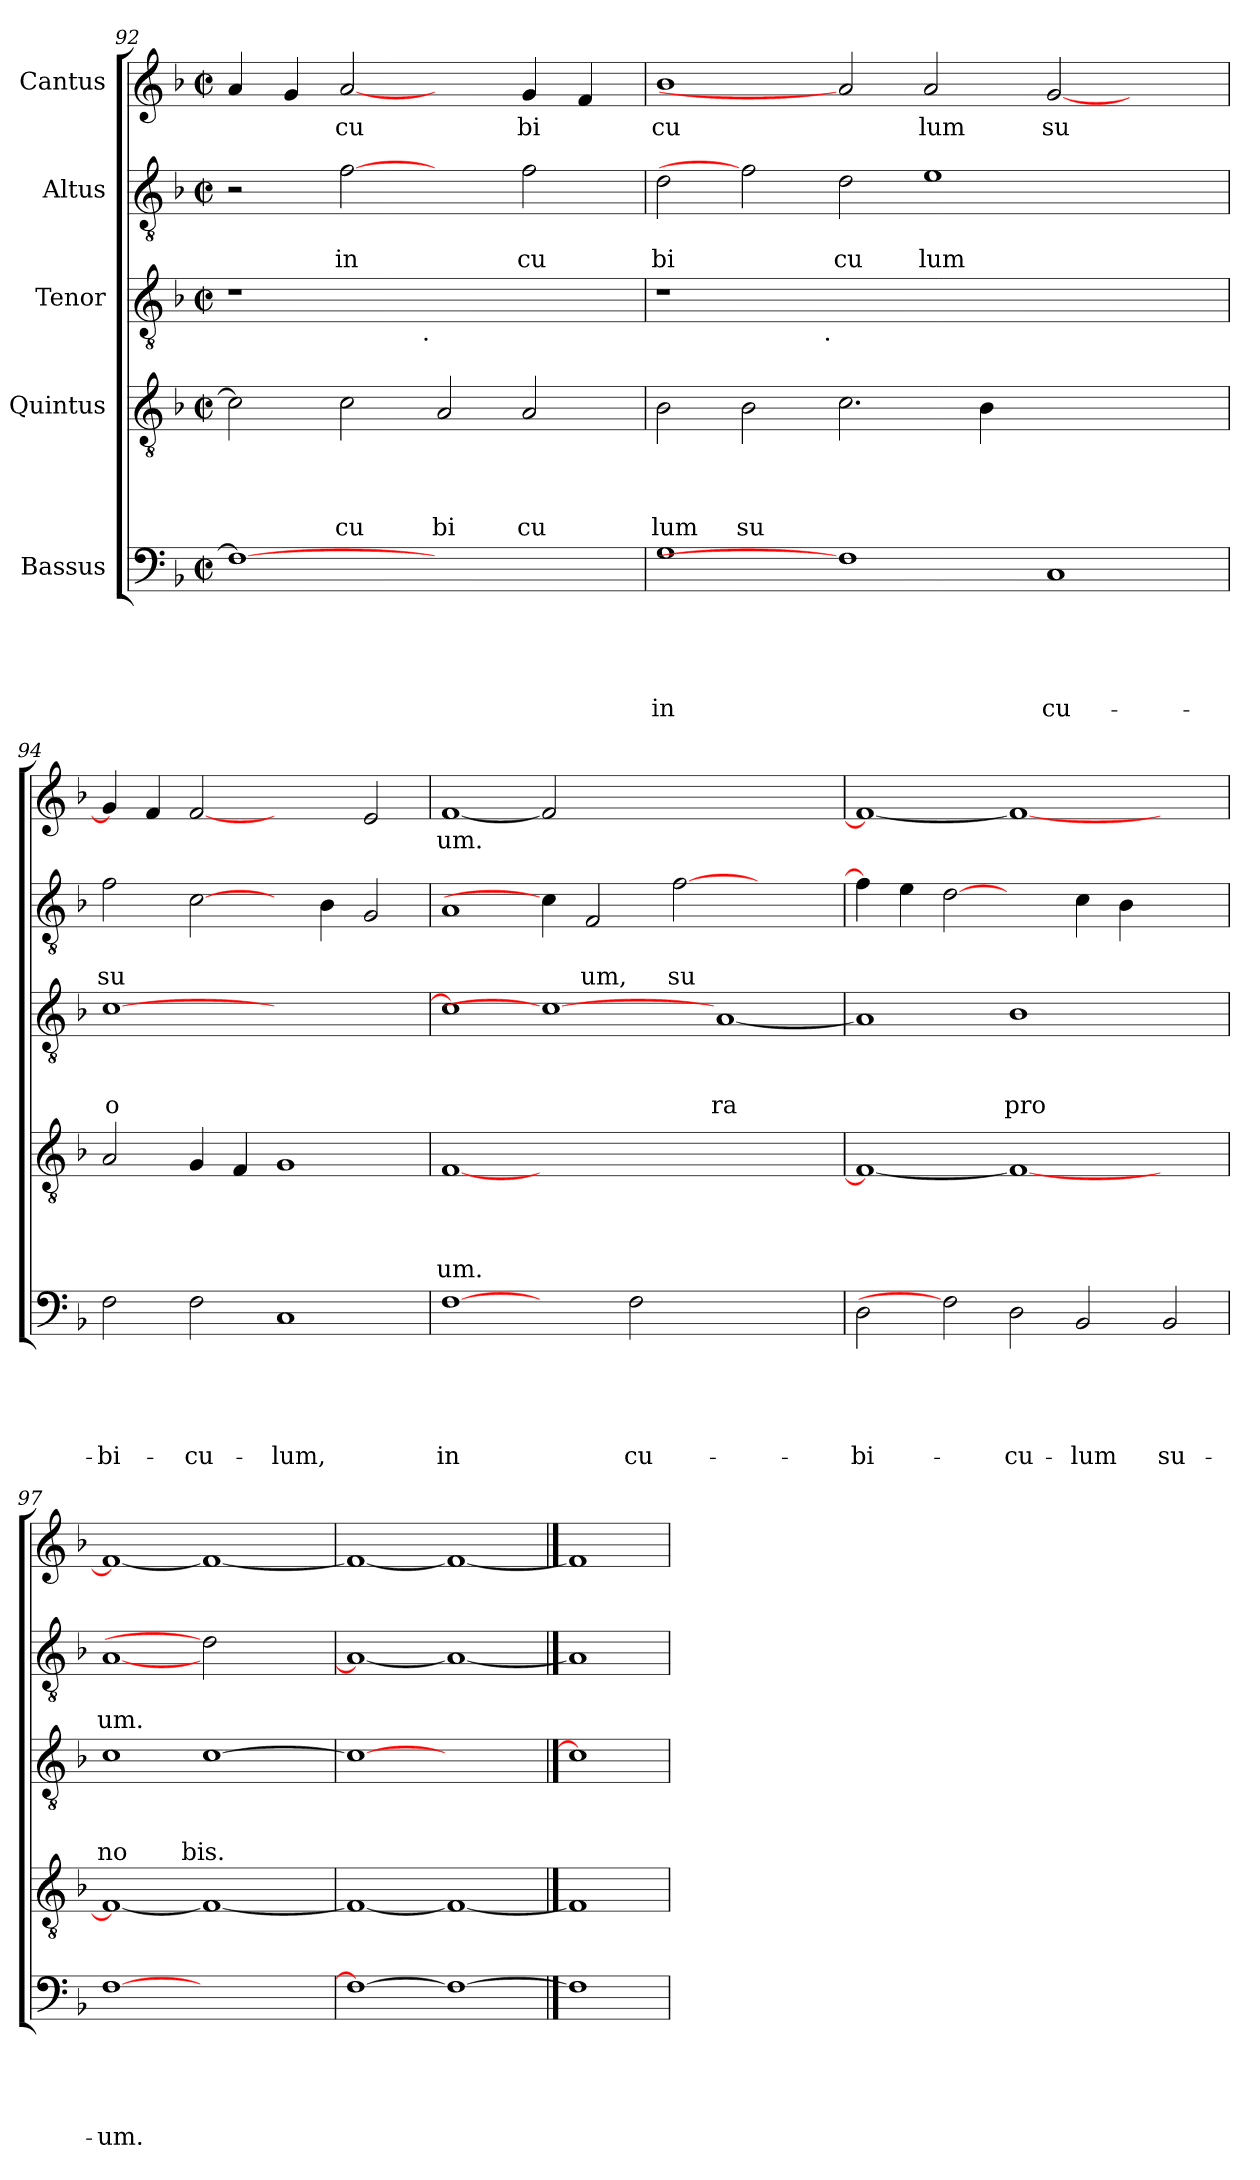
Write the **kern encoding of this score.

**kern	**text	**text	**text	**text	**text	**kern	**text	**text	**text	**text	**kern	**text	**text	**text	**kern	**text	**text	**kern	**text
*part5	*part5	*part5	*part5	*part5	*part5	*part4	*part4	*part4	*part4	*part4	*part3	*part3	*part3	*part3	*part2	*part2	*part2	*part1	*part1
*staff5	*staff5	*staff5	*staff5	*staff5	*staff5	*staff4	*staff4	*staff4	*staff4	*staff4	*staff3	*staff3	*staff3	*staff3	*staff2	*staff2	*staff2	*staff1	*staff1
*I"Bassus	*	*	*	*	*	*I"Quintus	*	*	*	*	*I"Tenor	*	*	*	*I"Altus	*	*	*I"Cantus	*
!!LO:PB:g=z
*clefF4	*	*	*	*	*	*clefGv2	*	*	*	*	*clefGv2	*	*	*	*clefGv2	*	*	*clefG2	*
*k[b-]	*	*	*	*	*	*k[b-]	*	*	*	*	*k[b-]	*	*	*	*k[b-]	*	*	*k[b-]	*
*F:	*	*	*	*	*	*F:	*	*	*	*	*F:	*	*	*	*F:	*	*	*F:	*
*M2/2	*	*	*	*	*	*M2/2	*	*	*	*	*M2/2	*	*	*	*M2/2	*	*	*M2/2	*
*met(c|)	*	*	*	*	*	*met(c|)	*	*	*	*	*met(c|)	*	*	*	*met(c|)	*	*	*met(c|)	*
=92	=92	=92	=92	=92	=92	=92	=92	=92	=92	=92	=92	=92	=92	=92	=92	=92	=92	=92	=92
*	*	*	*	*	*	*	*	*	*	*	*^	*	*	*	*	*	*	*	*
1F_	.	.	.	.	.	2c\]	.	.	.	.	1r	2ryy	.	.	.	2r	.	.	4a/	.
.	.	.	.	.	.	.	.	.	.	.	.	.	.	.	.	.	.	.	4g/	.
!	!	!	!	!	!	!	!	!	!	!LO:LY:b	!	!	!	!	!	!	!	!LO:LY:b	!	!LO:LY:b
.	.	.	.	.	.	2c\	.	.	.	cu	.	4...ryy	.	.	.	[2f	.	in	[2a	cu
!	!	!	!	!	!	!	!	!	!	!	!	!LO:TX:b:t=.	!	!	!	!	!	!	!	!
.	.	.	.	.	.	.	.	.	.	.	.	1ryy	.	.	.	.	.	.	.	.
!	!	!	!	!	!	!	!	!	!	!LO:LY:b	!	!	!	!	!	!	!	!	!	!
1ryy	.	.	.	.	.	2A/	.	.	.	bi	1ryy	.	.	.	.	2ryy	.	.	2ryy	.
!	!	!	!	!	!	!	!	!	!	!LO:LY:b	!	!	!	!	!	!	!	!LO:LY:b	!	!LO:LY:b
.	.	.	.	.	.	2A/	.	.	.	cu	.	.	.	.	.	2f\	.	cu	4g/	bi
.	.	.	.	.	.	.	.	.	.	.	.	.	.	.	.	.	.	.	4f/	.
.	.	.	.	.	.	.	.	.	.	.	.	32ryy	.	.	.	.	.	.	.	.
=93	=93	=93	=93	=93	=93	=93	=93	=93	=93	=93	=93	=93	=93	=93	=93	=93	=93	=93	=93	=93
!	!	!	!	!	!LO:LY:b	!	!	!	!	!LO:LY:b	!	!	!	!	!	!	!	!LO:LY:b	!	!LO:LY:b
1G	.	.	.	.	in	2B-\	.	.	.	lum	1r	2ryy	.	.	.	2d\	.	bi	1b-	cu
!	!	!	!	!	!	!	!	!	!	!LO:LY:b	!	!	!	!	!	!	!	!	!	!
.	.	.	.	.	.	2B-\	.	.	.	su	.	4...ryy	.	.	.	2f]	.	.	.	.
!	!	!	!	!	!	!	!	!	!	!	!	!LO:TX:b:t=.	!	!	!	!	!	!	!	!
.	.	.	.	.	.	.	.	.	.	.	.	1ryy	.	.	.	.	.	.	.	.
!	!	!	!	!	!	!	!	!	!	!	!	!	!	!	!	!	!	!LO:LY:b	!	!
1F]	.	.	.	.	.	2.c\	.	.	.	.	0ryy	.	.	.	.	2d\	.	cu	2a]	.
!	!	!	!	!	!	!	!	!	!	!	!	!	!	!	!	!	!	!LO:LY:b	!	!LO:LY:b
.	.	.	.	.	.	.	.	.	.	.	.	.	.	.	.	1e	.	lum	2a/	lum
.	.	.	.	.	.	4B-\	.	.	.	.	.	.	.	.	.	.	.	.	.	.
.	.	.	.	.	.	.	.	.	.	.	.	1ryy	.	.	.	.	.	.	.	.
!	!	!	!	!	!LO:LY:b	!	!	!	!	!	!	!	!	!	!	!	!	!	!	!LO:LY:b
1C	.	.	.	.	cu-	1ryy	.	.	.	.	.	.	.	.	.	.	.	.	[<2g/	su
.	.	.	.	.	.	.	.	.	.	.	.	.	.	.	.	2ryy	.	.	2ryy	.
.	.	.	.	.	.	.	.	.	.	.	.	32ryy	.	.	.	.	.	.	.	.
=94	=94	=94	=94	=94	=94	=94	=94	=94	=94	=94	=94	=94	=94	=94	=94	=94	=94	=94	=94	=94
!	!	!	!	!	!LO:LY:b	!	!	!	!	!	!	!	!	!	!LO:LY:b:rj	!	!	!LO:LY:b	!	!
*	*	*	*	*	*	*	*	*	*	*	*v	*v	*	*	*	*	*	*	*	*
2F\	.	.	.	.	-bi-	2A/	.	.	.	.	[>1c	.	.	o	2f\	.	su	4g/]	.
.	.	.	.	.	.	.	.	.	.	.	.	.	.	.	.	.	.	4f/	.
!	!	!	!	!	!LO:LY:b	!	!	!	!	!	!	!	!	!	!	!	!	!	!
2F\	.	.	.	.	-cu-	4G/	.	.	.	.	.	.	.	.	[2c\	.	.	[2f	.
.	.	.	.	.	.	4F/	.	.	.	.	.	.	.	.	.	.	.	.	.
!	!	!	!	!	!LO:LY:b	!	!	!	!	!	!	!	!	!	!	!	!	!	!
1C	.	.	.	.	-lum,	1G	.	.	.	.	1ryy	.	.	.	4ryy	.	.	2ryy	.
.	.	.	.	.	.	.	.	.	.	.	.	.	.	.	4B-\	.	.	.	.
.	.	.	.	.	.	.	.	.	.	.	.	.	.	.	2G/	.	.	2e/	.
=95	=95	=95	=95	=95	=95	=95	=95	=95	=95	=95	=95	=95	=95	=95	=95	=95	=95	=95	=95
!	!	!	!	!	!LO:LY:b	!	!	!	!	!LO:LY:b	!	!	!	!	!	!	!	!	!LO:LY:b
[1F	.	.	.	.	in	[<1F	.	.	.	um.	1c]	.	.	.	1A	.	.	[<1f	um.
2ryy	.	.	.	.	.	0ryy	.	.	.	.	1c_	.	.	.	4c\]	.	.	2f]	.
!	!	!	!	!	!	!	!	!	!	!	!	!	!	!	!	!	!LO:LY:b	!	!
.	.	.	.	.	.	.	.	.	.	.	.	.	.	.	2F/	.	um,	.	.
!	!	!	!	!	!LO:LY:b	!	!	!	!	!	!	!	!	!	!	!	!	!	!
2F\	.	.	.	.	cu-	.	.	.	.	.	.	.	.	.	.	.	.	1.ryy	.
!	!	!	!	!	!	!	!	!	!	!	!	!	!	!	!	!	!LO:LY:b	!	!
.	.	.	.	.	.	.	.	.	.	.	.	.	.	.	[>2f\	.	su	.	.
!	!	!	!	!	!	!	!	!	!	!	!	!	!	!LO:LY:b	!	!	!	!	!
1ryy	.	.	.	.	.	.	.	.	.	.	[<1A	.	.	ra	.	.	.	.	.
.	.	.	.	.	.	.	.	.	.	.	.	.	.	.	2.ryy	.	.	.	.
=96	=96	=96	=96	=96	=96	=96	=96	=96	=96	=96	=96	=96	=96	=96	=96	=96	=96	=96	=96
!	!	!	!	!	!LO:LY:b	!	!	!	!	!	!	!	!	!	!	!	!	!	!
2D\	.	.	.	.	-bi-	1F_	.	.	.	.	1A]	.	.	.	4f\]	.	.	1f_	.
.	.	.	.	.	.	.	.	.	.	.	.	.	.	.	4e\	.	.	.	.
2F]	.	.	.	.	.	.	.	.	.	.	.	.	.	.	[2d	.	.	.	.
!	!	!	!	!	!LO:LY:b	!	!	!	!	!	!	!	!	!LO:LY:b	!	!	!	!	!
2D\	.	.	.	.	-cu-	1F_	.	.	.	.	1B-	.	.	pro	2ryy	.	.	1f_	.
!	!	!	!	!	!LO:LY:b	!	!	!	!	!	!	!	!	!	!	!	!	!	!
2BB-/	.	.	.	.	-lum	.	.	.	.	.	.	.	.	.	4c\	.	.	.	.
.	.	.	.	.	.	.	.	.	.	.	.	.	.	.	4B-\	.	.	.	.
!	!	!	!	!	!LO:LY:b	!	!	!	!	!	!	!	!	!	!	!	!	!	!
2BB-/	.	.	.	.	su-	2ryy	.	.	.	.	2ryy	.	.	.	2ryy	.	.	2ryy	.
=97	=97	=97	=97	=97	=97	=97	=97	=97	=97	=97	=97	=97	=97	=97	=97	=97	=97	=97	=97
!	!	!	!	!	!LO:LY:b	!	!	!	!	!	!	!	!	!LO:LY:b	!	!	!LO:LY:b	!	!
[>1F	.	.	.	.	-um.	1F_	.	.	.	.	1c	.	.	no	[<1A	.	um.	1f_	.
!	!	!	!	!	!	!	!	!	!	!	!	!	!	!LO:LY:b	!	!	!	!	!
1ryy	.	.	.	.	.	1F_	.	.	.	.	[>1c	.	.	bis.	2d]	.	.	1f_	.
.	.	.	.	.	.	.	.	.	.	.	.	.	.	.	2ryy	.	.	.	.
=98	=98	=98	=98	=98	=98	=98	=98	=98	=98	=98	=98	=98	=98	=98	=98	=98	=98	=98	=98
1F_	.	.	.	.	.	1F_	.	.	.	.	1c_	.	.	.	1A_	.	.	1f_	.
1F_	.	.	.	.	.	1F_	.	.	.	.	1ryy	.	.	.	1A_	.	.	1f_	.
==99	==99	==99	==99	==99	==99	==99	==99	==99	==99	==99	==99	==99	==99	==99	==99	==99	==99	==99	==99
1F]	.	.	.	.	.	1F]	.	.	.	.	1c]	.	.	.	1A]	.	.	1f]	.
=	=	=	=	=	=	=	=	=	=	=	=	=	=	=	=	=	=	=	=
*-	*-	*-	*-	*-	*-	*-	*-	*-	*-	*-	*-	*-	*-	*-	*-	*-	*-	*-	*-
